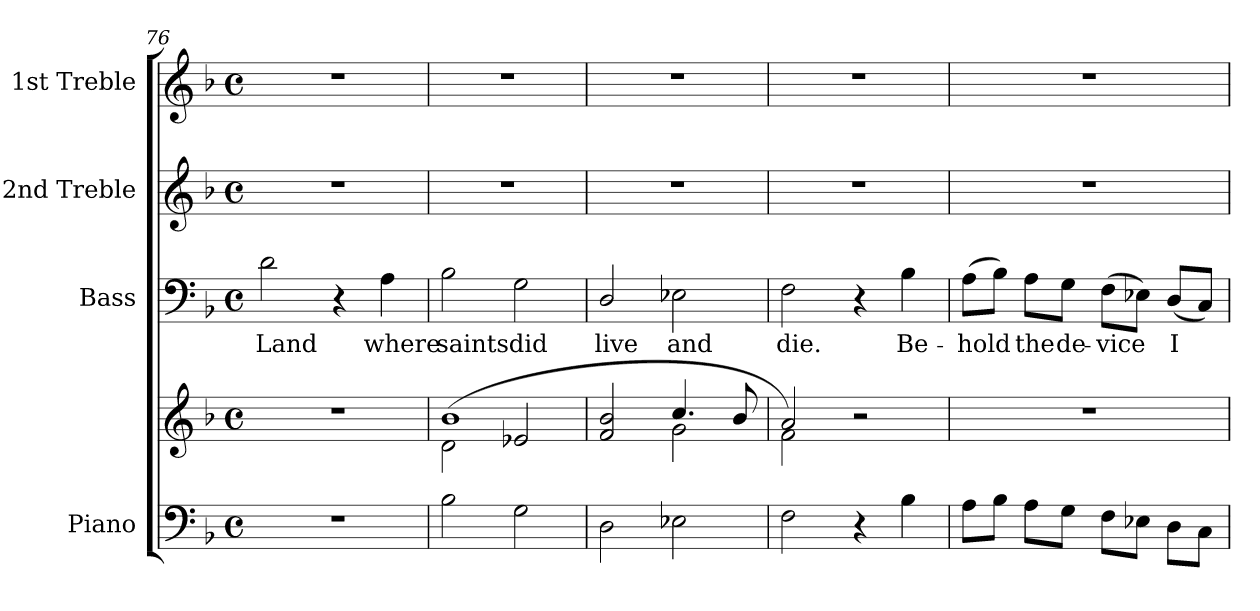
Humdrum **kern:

**kern	**kern	**kern	**text	**kern	**kern
*part4	*part4	*part3	*part3	*part2	*part1
*staff5	*staff4	*staff3	*staff3	*staff2	*staff1
*I"Piano	*	*I"Bass	*	*I"2nd Treble	*I"1st Treble
*clefF4	*clefG2	*clefF4	*	*clefG2	*clefG2
*k[b-]	*k[b-]	*k[b-]	*	*k[b-]	*k[b-]
*F:	*F:	*F:	*	*F:	*F:
*M4/4	*M4/4	*M4/4	*	*M4/4	*M4/4
*met(c)	*met(c)	*met(c)	*	*met(c)	*met(c)
=76	=76	=76	=76	=76	=76
!	!	!	!LO:LY:b:color=#000000	!	!
1r	1r	2di\	Land	1r	1r
.	.	4r	.	.	.
!	!	!	!LO:LY:b:color=#000000	!	!
.	.	4Ai\	where	.	.
=77	=77	=77	=77	=77	=77
*	*^	*	*	*	*
!	!	!	!	!LO:LY:b:color=#000000	!	!
2B-i\	1b-i	(2di\	2B-i\	saints	1r	1r
!	!	!	!	!LO:LY:b:color=#000000	!	!
2Gi\	.	2e-Xi/	2Gi\	did	.	.
=78	=78	=78	=78	=78	=78	=78
!	!	!	!	!LO:LY:b:color=#000000	!	!
2Di\	2fi/ 2b-i	2ryy	2Di/	live	1r	1r
!	!	!	!	!LO:LY:b:color=#000000	!	!
2E-Xi\	4.cci/	2gi\	2E-Xi\	and	.	.
.	8b-i/	.	.	.	.	.
=79	=79	=79	=79	=79	=79	=79
!	!	!	!	!LO:LY:b:color=#000000	!	!
2Fi\	2ai/	2fi\)	2Fi\	die.	1r	1r
4r	2r	2ryy	4r	.	.	.
!	!	!	!	!LO:LY:b:color=#000000	!	!
4B-i\	.	.	4B-i\	Be-	.	.
*	*v	*v	*	*	*	*
!!LO:LB:g=z
=80	=80	=80	=80	=80	=80
!	!	!	!LO:LY:b:color=#000000	!	!
8Ai\L	1r	(8Ai\L	-hold	1r	1r
8B-i\J	.	8B-i\J)	.	.	.
!	!	!	!LO:LY:b:color=#000000	!	!
8Ai\L	.	8Ai\L	the	.	.
!	!	!	!LO:LY:b:color=#000000	!	!
8Gi\J	.	8Gi\J	de-	.	.
!	!	!	!LO:LY:b:color=#000000	!	!
8Fi\L	.	(8Fi\L	-vice	.	.
8E-Xi\J	.	8E-Xi\J)	.	.	.
!	!	!	!LO:LY:b:color=#000000	!	!
8Di\L	.	(8Di/L	I	.	.
8Ci\J	.	8Ci/J)	.	.	.
=	=	=	=	=	=
*-	*-	*-	*-	*-	*-
